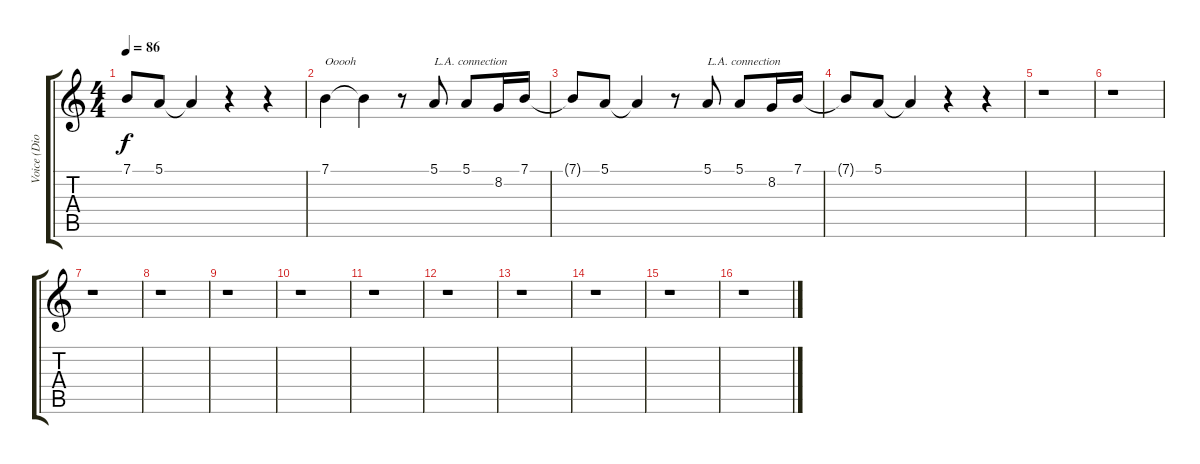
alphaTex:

\track ("Voice (Dio)" "Voice (Dio") {instrument cello}
\staff {score tabs}
\tuning (E4 B3 G3 D3 A2 E2) {hide}
\ts (4 4)
\tempo 86
\clef g2
\ks c
7.1{t}.8{dy f} 5.1.8 5.1{t}.4 r.4 r.4 |
7.1.4{txt "Ooooh"} 7.1{t}.4 r.8 5.1.8{txt "L.A. connection"} 5.1.8 8.2.16 7.1.16 |
7.1{t}.8 5.1.8 5.1{t}.4 r.8 5.1.8{txt "L.A. connection"} 5.1.8 8.2.16 7.1.16 |
7.1{t}.8 5.1.8 5.1{t}.4 r.4 r.4 |
r.1 |
r.1 |
r.1 |
r.1 |
r.1 |
r.1 |
r.1 |
r.1 |
r.1 |
r.1 |
r.1 |
r.1
